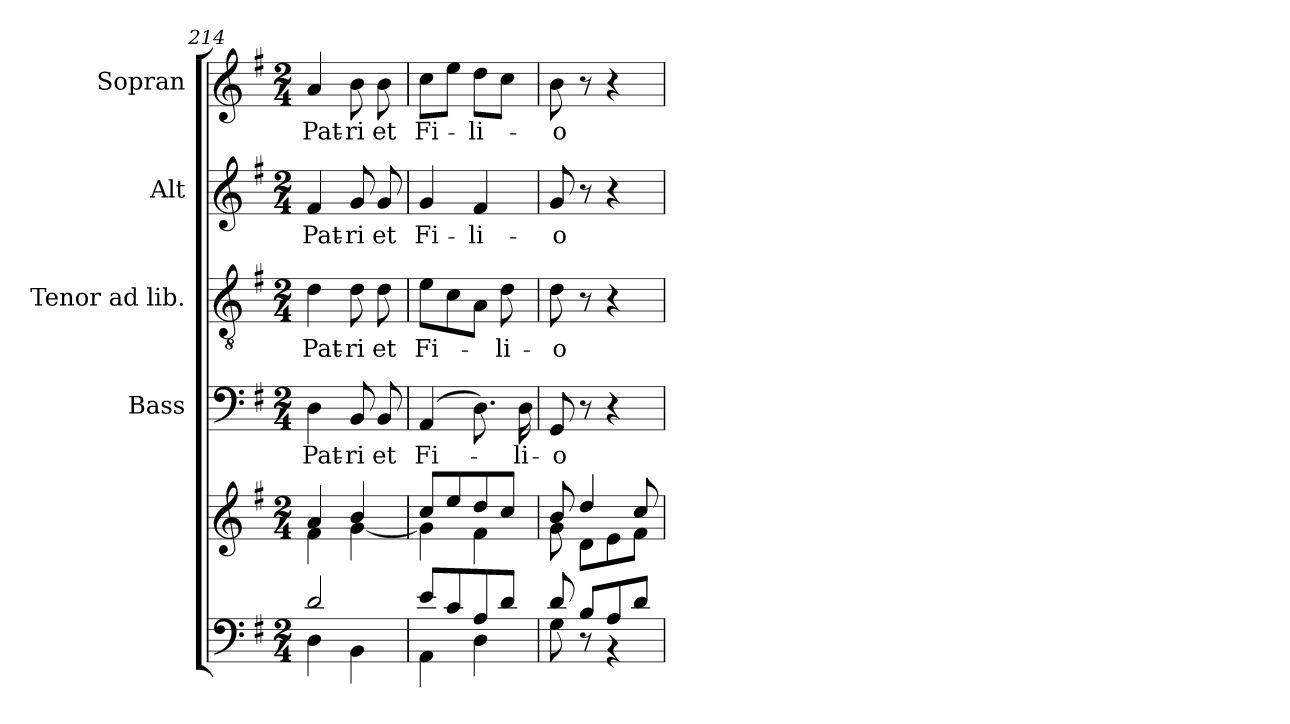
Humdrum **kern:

**kern	**kern	**kern	**text	**kern	**text	**kern	**text	**kern	**text
*part5	*part5	*part4	*part4	*part3	*part3	*part2	*part2	*part1	*part1
*staff6	*staff5	*staff4	*staff4	*staff3	*staff3	*staff2	*staff2	*staff1	*staff1
*	*	*I"Bass	*	*I"Tenor ad lib.	*	*I"Alt	*	*I"Sopran	*
*	*	*I'B.	*	*I'T.	*	*I'A.	*	*I'S.	*
*clefF4	*clefG2	*clefF4	*	*clefGv2	*	*clefG2	*	*clefG2	*
*k[f#]	*k[f#]	*k[f#]	*	*k[f#]	*	*k[f#]	*	*k[f#]	*
*G:	*G:	*G:	*	*G:	*	*G:	*	*G:	*
*M2/4	*M2/4	*M2/4	*	*M2/4	*	*M2/4	*	*M2/4	*
=214	=214	=214	=214	=214	=214	=214	=214	=214	=214
*^	*^	*	*	*	*	*	*	*	*
!	!	!	!	!	!LO:LY:b	!	!LO:LY:b	!	!LO:LY:b	!	!LO:LY:b
2d/	4D\	4a/	4f#\	4D\	Pat-	4d\	Pat-	4f#/	Pat-	4a/	Pat-
!	!	!	!	!	!LO:LY:b	!	!LO:LY:b	!	!LO:LY:b	!	!LO:LY:b
.	4BB\	4b/	[<4g\	8BB/	-ri	8d\	-ri	8g/	-ri	8b\	-ri
!	!	!	!	!	!LO:LY:b	!	!LO:LY:b	!	!LO:LY:b	!	!LO:LY:b
.	.	.	.	8BB/	et	8d\	et	8g/	et	8b\	et
!!LO:LB:g=z
=215	=215	=215	=215	=215	=215	=215	=215	=215	=215	=215	=215
!	!	!	!	!	!LO:LY:b	!	!LO:LY:b	!	!LO:LY:b	!	!LO:LY:b
8e/L	4AA\	8cc/L	4g\]	(4AA/	Fi-	8e\L	Fi-	4g/	Fi-	8cc\L	Fi-
8c/	.	8ee/	.	.	.	8c\	.	.	.	8ee\J	.
!	!	!	!	!	!	!	!	!	!LO:LY:b	!	!LO:LY:b
8A/	4D\	8dd/	4f#\	8.D\)	.	8A\J	.	4f#/	-li-	8dd\L	-li-
!	!	!	!	!	!	!	!LO:LY:b	!	!	!	!
8d/J	.	8cc/J	.	.	.	8d\	-li-	.	.	8cc\J	.
!	!	!	!	!	!LO:LY:b	!	!	!	!	!	!
.	.	.	.	16D\	-li-	.	.	.	.	.	.
=216	=216	=216	=216	=216	=216	=216	=216	=216	=216	=216	=216
!	!	!	!	!	!LO:LY:b	!	!LO:LY:b	!	!LO:LY:b	!	!LO:LY:b
8d/	8G\	8b/	8g\	8GG/	-o	8d\	-o	8g/	-o	8b\	-o
8B/L	8rC	4dd/	8d\L	8r	.	8r	.	8r	.	8r	.
8A/	4rBB	.	8e\	4r	.	4r	.	4r	.	4r	.
8d/J	.	8cc/	8f#\J	.	.	.	.	.	.	.	.
*v	*v	*	*	*	*	*	*	*	*	*	*
*	*v	*v	*	*	*	*	*	*	*	*
=	=	=	=	=	=	=	=	=	=
*-	*-	*-	*-	*-	*-	*-	*-	*-	*-
